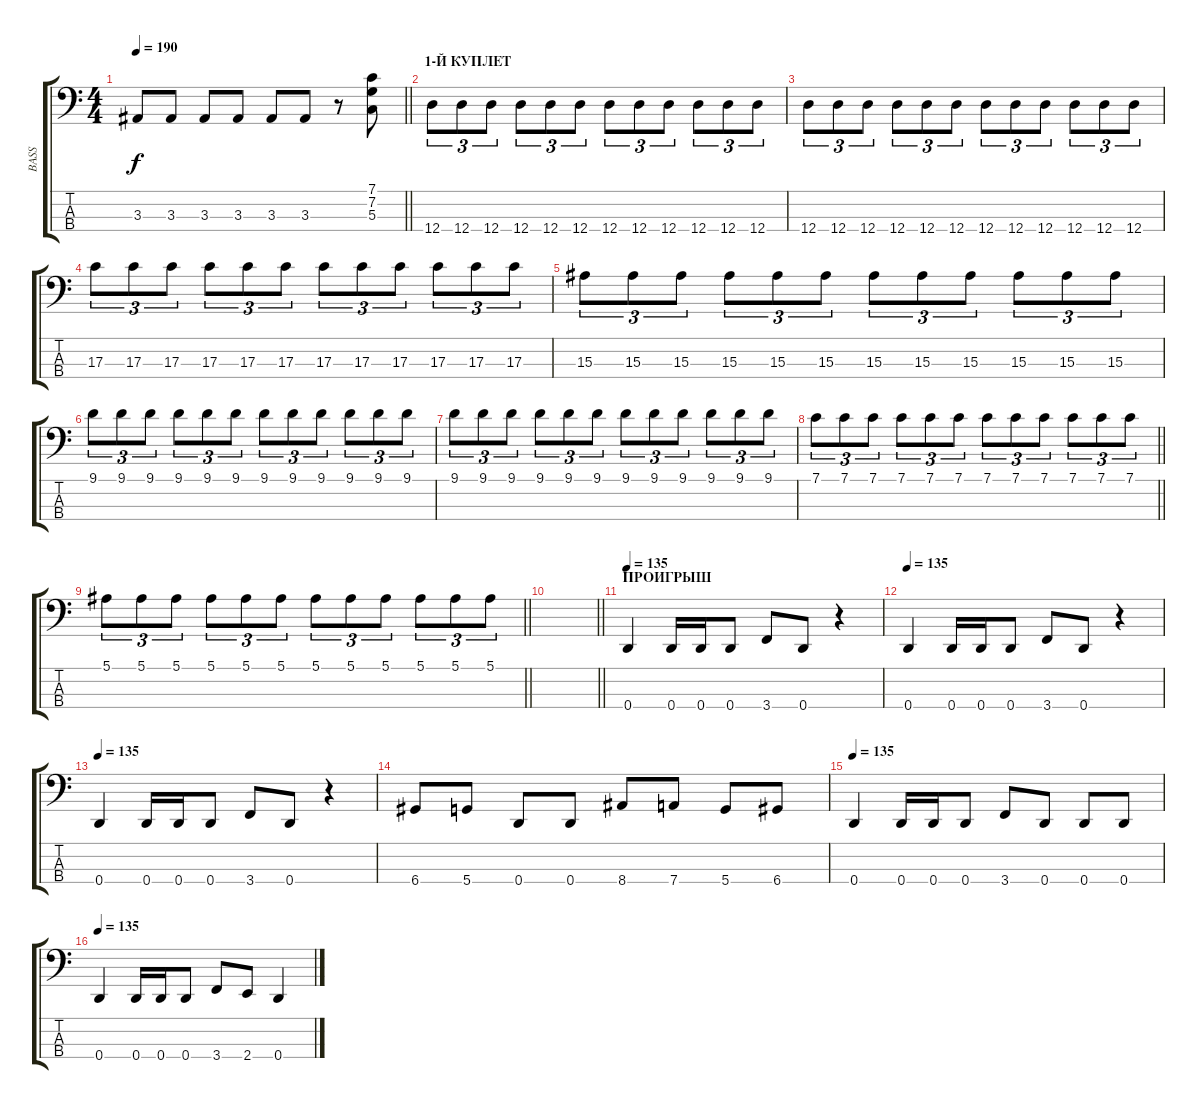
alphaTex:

\track ("BASS" "BASS") {instrument electricbassfinger}
\staff {score tabs}
\tuning (F2 C2 G1 D1) {hide}
\ts (4 4)
\tempo 190
\clef f4
\barLineRight lightlight
\ks c
3.3.8{dy f} 3.3.8 3.3.8 3.3.8 3.3.8 3.3.8 r.8 (7.1 7.2 5.3).8 |
\section ("" "1-Й КУПЛЕТ")
12.4.8{tu (3 2)} 12.4.8{tu (3 2)} 12.4.8{tu (3 2)} 12.4.8{tu (3 2)} 12.4.8{tu (3 2)} 12.4.8{tu (3 2)} 12.4.8{tu (3 2)} 12.4.8{tu (3 2)} 12.4.8{tu (3 2)} 12.4.8{tu (3 2)} 12.4.8{tu (3 2)} 12.4.8{tu (3 2)} |
12.4.8{tu (3 2)} 12.4.8{tu (3 2)} 12.4.8{tu (3 2)} 12.4.8{tu (3 2)} 12.4.8{tu (3 2)} 12.4.8{tu (3 2)} 12.4.8{tu (3 2)} 12.4.8{tu (3 2)} 12.4.8{tu (3 2)} 12.4.8{tu (3 2)} 12.4.8{tu (3 2)} 12.4.8{tu (3 2)} |
17.3.8{tu (3 2)} 17.3.8{tu (3 2)} 17.3.8{tu (3 2)} 17.3.8{tu (3 2)} 17.3.8{tu (3 2)} 17.3.8{tu (3 2)} 17.3.8{tu (3 2)} 17.3.8{tu (3 2)} 17.3.8{tu (3 2)} 17.3.8{tu (3 2)} 17.3.8{tu (3 2)} 17.3.8{tu (3 2)} |
15.3.8{tu (3 2)} 15.3.8{tu (3 2)} 15.3.8{tu (3 2)} 15.3.8{tu (3 2)} 15.3.8{tu (3 2)} 15.3.8{tu (3 2)} 15.3.8{tu (3 2)} 15.3.8{tu (3 2)} 15.3.8{tu (3 2)} 15.3.8{tu (3 2)} 15.3.8{tu (3 2)} 15.3.8{tu (3 2)} |
9.1.8{tu (3 2)} 9.1.8{tu (3 2)} 9.1.8{tu (3 2)} 9.1.8{tu (3 2)} 9.1.8{tu (3 2)} 9.1.8{tu (3 2)} 9.1.8{tu (3 2)} 9.1.8{tu (3 2)} 9.1.8{tu (3 2)} 9.1.8{tu (3 2)} 9.1.8{tu (3 2)} 9.1.8{tu (3 2)} |
9.1.8{tu (3 2)} 9.1.8{tu (3 2)} 9.1.8{tu (3 2)} 9.1.8{tu (3 2)} 9.1.8{tu (3 2)} 9.1.8{tu (3 2)} 9.1.8{tu (3 2)} 9.1.8{tu (3 2)} 9.1.8{tu (3 2)} 9.1.8{tu (3 2)} 9.1.8{tu (3 2)} 9.1.8{tu (3 2)} |
\barLineRight lightlight
7.1.8{tu (3 2)} 7.1.8{tu (3 2)} 7.1.8{tu (3 2)} 7.1.8{tu (3 2)} 7.1.8{tu (3 2)} 7.1.8{tu (3 2)} 7.1.8{tu (3 2)} 7.1.8{tu (3 2)} 7.1.8{tu (3 2)} 7.1.8{tu (3 2)} 7.1.8{tu (3 2)} 7.1.8{tu (3 2)} |
\section ("" "")
\barLineRight lightlight
5.1.8{tu (3 2)} 5.1.8{tu (3 2)} 5.1.8{tu (3 2)} 5.1.8{tu (3 2)} 5.1.8{tu (3 2)} 5.1.8{tu (3 2)} 5.1.8{tu (3 2)} 5.1.8{tu (3 2)} 5.1.8{tu (3 2)} 5.1.8{tu (3 2)} 5.1.8{tu (3 2)} 5.1.8{tu (3 2)} |
\barLineRight lightlight
|
\section ("" "ПРОИГРЫШ")
\tempo 135
0.4.4 0.4.16 0.4.16 0.4.8 3.4.8 0.4.8 r.4 |
\tempo 135
0.4.4 0.4.16 0.4.16 0.4.8 3.4.8 0.4.8 r.4 |
\tempo 135
0.4.4 0.4.16 0.4.16 0.4.8 3.4.8 0.4.8 r.4 |
6.4.8 5.4.8 0.4.8 0.4.8 8.4.8 7.4.8 5.4.8 6.4.8 |
\tempo 135
0.4.4 0.4.16 0.4.16 0.4.8 3.4.8 0.4.8 0.4.8 0.4.8 |
\tempo 135
0.4.4 0.4.16 0.4.16 0.4.8 3.4.8 2.4.8 0.4.4
